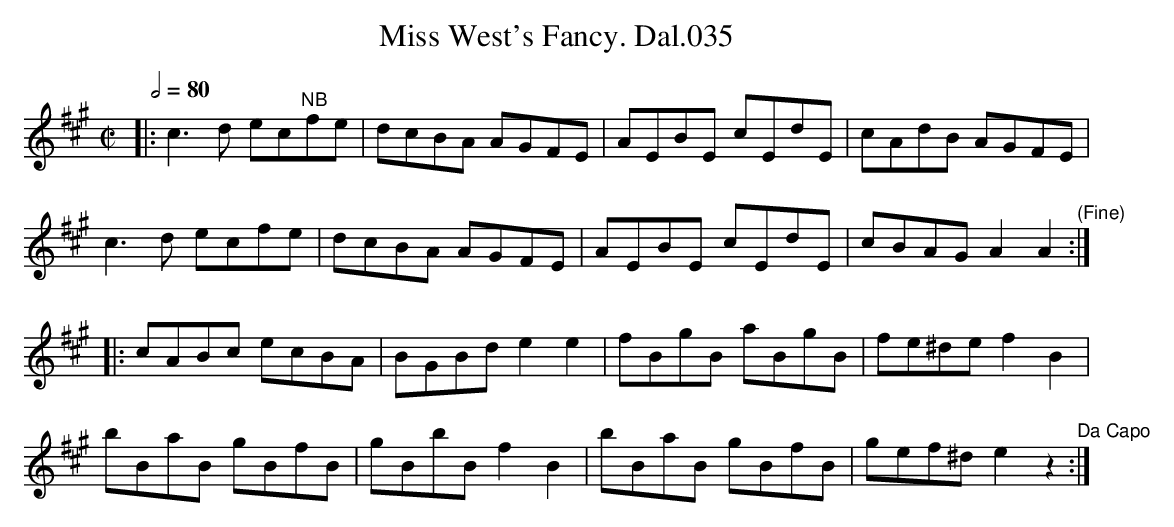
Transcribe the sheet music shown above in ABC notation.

X:1
T:Miss West's Fancy. Dal.035
K:C
M:C|
L:1/8
Q:1/2=80
K:A
|:c3d ec"NB"fe|dcBA AGFE|AEBE cEdE|cAdB AGFE|
c3d ecfe|dcBA AGFE|AEBE cEdE|cBAG A2 A2 "^(Fine)":|
|:cABc ecBA|BGBd e2 e2|fBgB aBgB|fe^de f2 B2|
bBaB gBfB|gBbB f2B2|bBaB gBfB|gef^d e2 z2"^Da Capo":|
